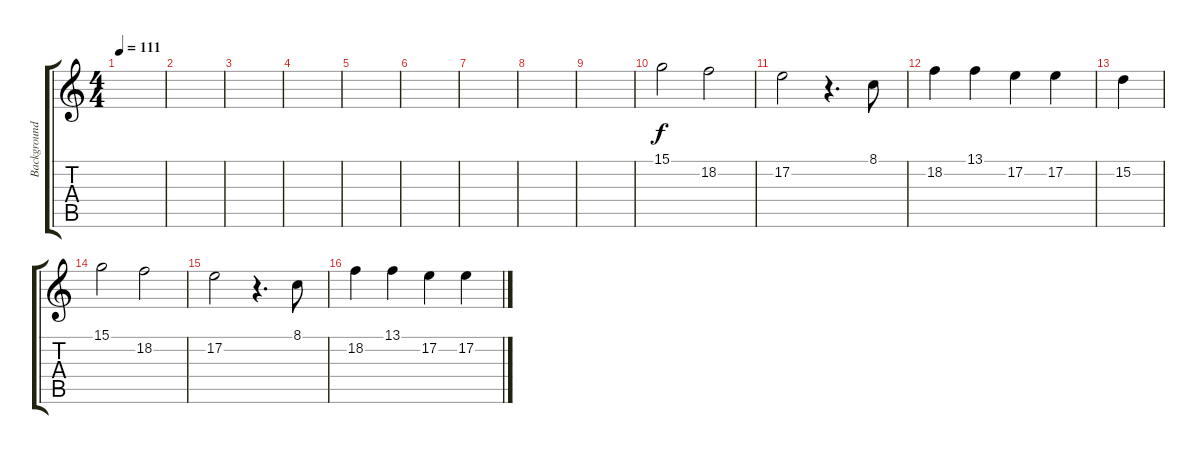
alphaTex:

\track ("Background" "Background") {instrument lead6voice}
\staff {score tabs}
\tuning (E4 B3 G3 D3 A2 E2) {hide}
\ts (4 4)
\tempo 111
\clef g2
\ks c
|
|
|
|
|
|
|
|
|
15.1.2 18.2.2 |
17.2.2 r.4{d} 8.1.8 |
18.2.4 13.1.4 17.2.4 17.2.4 |
15.2.4 |
15.1.2 18.2.2 |
17.2.2 r.4{d} 8.1.8 |
18.2.4 13.1.4 17.2.4 17.2.4
